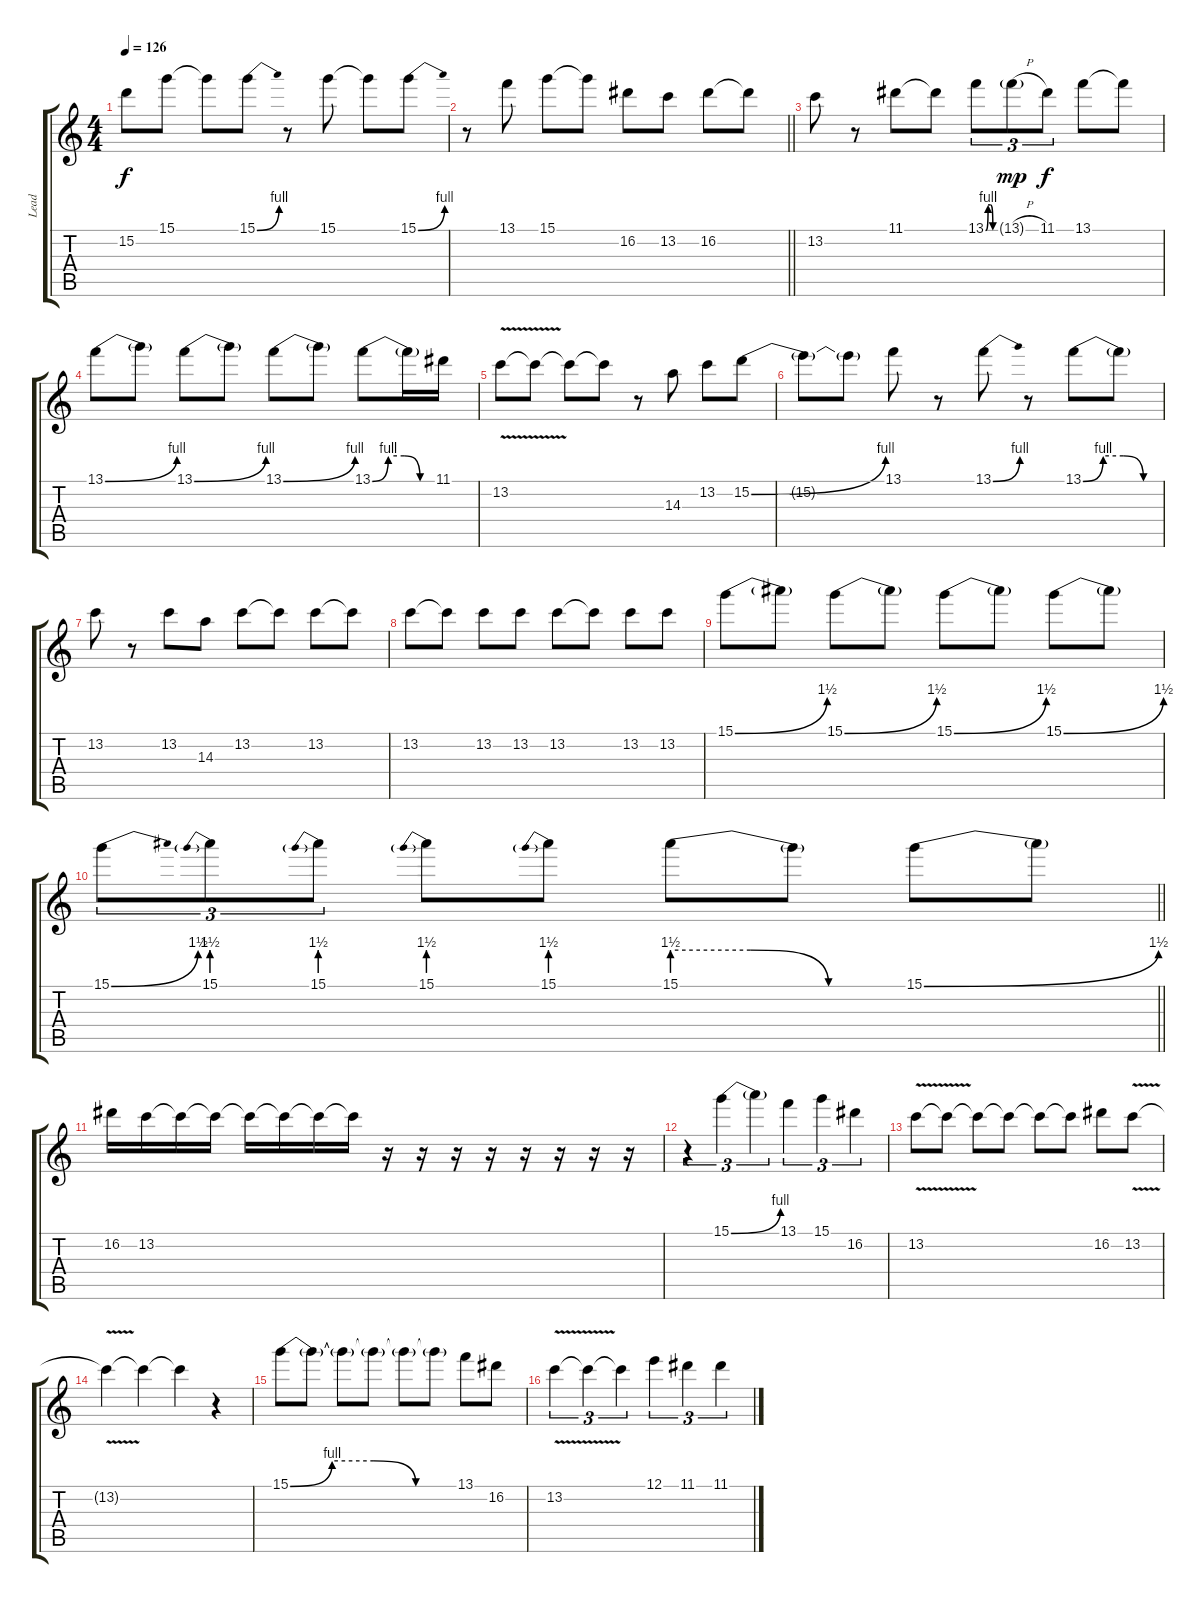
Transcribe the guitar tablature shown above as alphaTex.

\track ("Lead" "Lead") {instrument distortionguitar}
\staff {score tabs}
\tuning (E4 B3 G3 D3 A2 E2) {hide}
\ts (4 4)
\tempo 126
\clef g2
\ks c
15.2{t}.8{dy f} 15.1.8 15.1{t}.8 15.1{be (bend 0 0 60 4)}.8 r.8 15.1.8 15.1{t}.8 15.1{be (bend 0 0 60 4)}.8 |
\barLineRight lightlight
r.8 13.1.8 15.1.8 15.1{t}.8 16.2.8 13.2.8 16.2.8 16.2{t}.8 |
13.2.8 r.8 11.1.8 11.1{t}.8 13.1{be (custom 0 0 15 4 30 4 45 0 60 0)}.8{tu (3 2)} 13.1{h g}.8{tu (3 2) dy mp} 11.1.8{tu (3 2) dy f} 13.1.8 13.1{t}.8 |
13.1{be (bend 0 0 60 4)}.8 13.1{t}.8 13.1{be (bend 0 0 60 4)}.8 13.1{t}.8 13.1{be (bend 0 0 60 4)}.8 13.1{t}.8 13.1{be (custom 0 0 15 4 30 4 45 0 60 0)}.8 13.1{t}.16 11.1.16 |
13.2{v}.8 13.2{t}.8 13.2{t}.8 13.2{t}.8 r.8 14.3.8 13.2.8 15.2{be (bend 0 0 60 4)}.8 |
15.2{t}.8 15.2{t}.8 13.1.8 r.8 13.1{be (bend 0 0 60 4)}.8 r.8 13.1{be (custom 0 0 15 4 30 4 45 0 60 0)}.8 13.1{t}.8 |
13.2.8 r.8 13.2.8 14.3.8 13.2.8 13.2{t}.8 13.2.8 13.2{t}.8 |
13.2.8 13.2{t}.8 13.2.8 13.2.8 13.2.8 13.2{t}.8 13.2.8 13.2.8 |
15.1{be (bend 0 0 60 6)}.8 15.1{t}.8 15.1{be (bend 0 0 60 6)}.8 15.1{t}.8 15.1{be (bend 0 0 60 6)}.8 15.1{t}.8 15.1{be (bend 0 0 60 6)}.8 15.1{t}.8 |
\barLineRight lightlight
15.1{be (bend 0 0 60 6)}.8{tu (3 2)} 15.1{be (prebend 0 6 60 6)}.8{tu (3 2)} 15.1{be (prebend 0 6 60 6)}.8{tu (3 2)} 15.1{be (prebend 0 6 60 6)}.8 15.1{be (prebend 0 6 60 6)}.8 15.1{be (custom 0 6 20 6 40 0 60 0)}.8 15.1{t}.8 15.1{be (bend 0 0 60 6)}.8 15.1{t}.8 |
16.2.16 13.2.16 13.2{t}.16 13.2{t}.16 13.2{t}.16 13.2{t}.16 13.2{t}.16 13.2{t}.16 r.16 r.16 r.16 r.16 r.16 r.16 r.16 r.16 |
r.4{tu (3 2)} 15.1{be (bend 0 0 60 4)}.4{tu (3 2)} 15.1{t}.4{tu (3 2)} 13.1.4{tu (3 2)} 15.1.4{tu (3 2)} 16.2.4{tu (3 2)} |
13.2{v}.8 13.2{t}.8 13.2{t}.8 13.2{t}.8 13.2{t}.8 13.2{t}.8 16.2.8 13.2{v}.8 |
13.2{t}.4 13.2{t}.4 13.2{t}.4 r.4 |
15.1{be (custom 0 0 15 4 30 4 45 0 60 0)}.8 15.1{t}.8 15.1{t}.8 15.1{t}.8 15.1{t}.8 15.1{t}.8 13.1.8 16.2.8 |
13.2{v}.4{tu (3 2)} 13.2{t}.4{tu (3 2)} 13.2{t}.4{tu (3 2)} 12.1.4{tu (3 2)} 11.1.4{tu (3 2)} 11.1.4{tu (3 2)}
